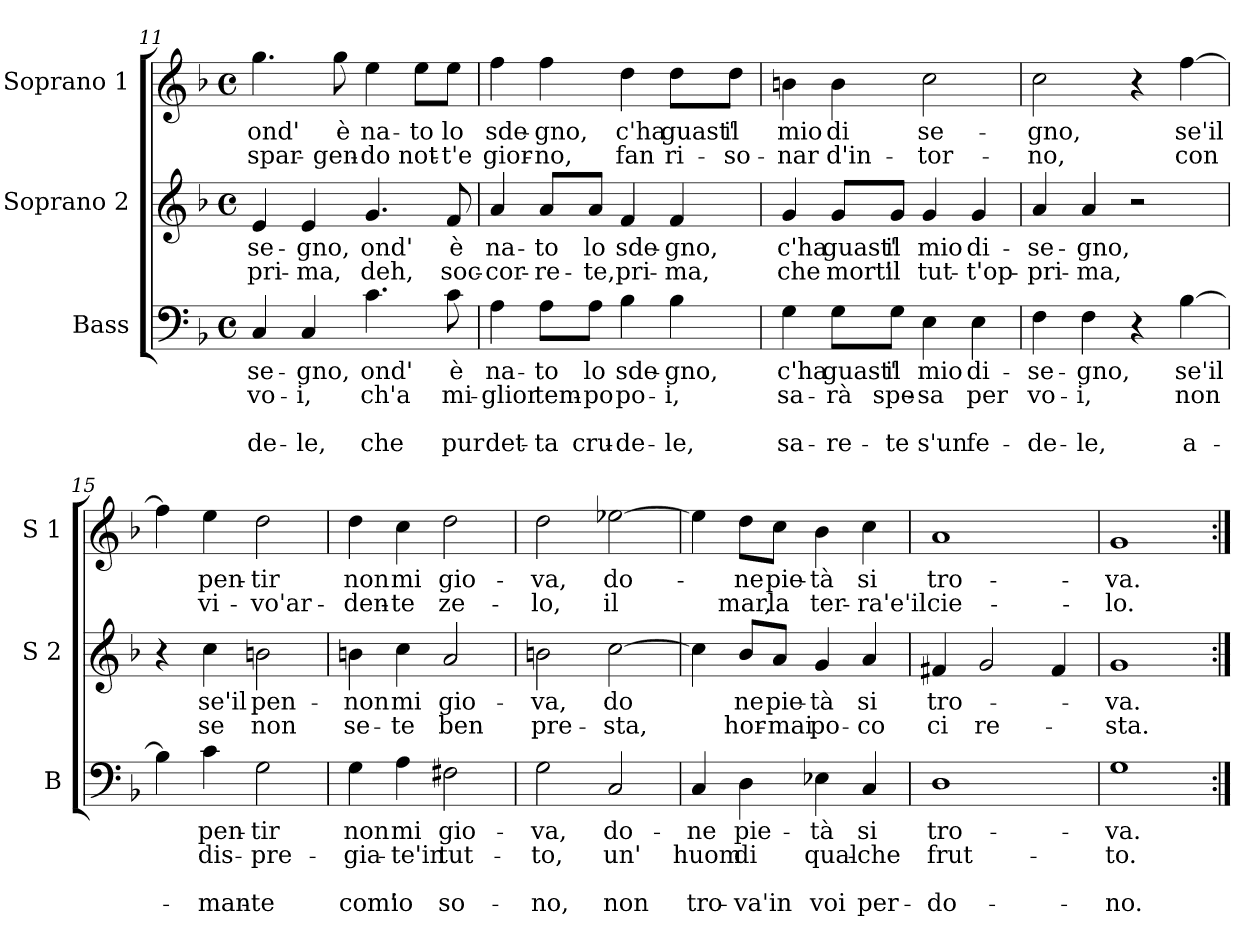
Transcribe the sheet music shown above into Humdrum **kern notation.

**kern	**text	**text	**text	**text	**kern	**text	**text	**kern	**text	**text
*part3	*part3	*part3	*part3	*part3	*part2	*part2	*part2	*part1	*part1	*part1
*staff3	*staff3	*staff3	*staff3	*staff3	*staff2	*staff2	*staff2	*staff1	*staff1	*staff1
*I"Bass	*	*	*	*	*I"Soprano 2	*	*	*I"Soprano 1	*	*
*I'B	*	*	*	*	*I'S 2	*	*	*I'S 1	*	*
!!LO:PB:g=z
*clefF4	*	*	*	*	*clefG2	*	*	*clefG2	*	*
*k[b-]	*	*	*	*	*k[b-]	*	*	*k[b-]	*	*
*F:	*	*	*	*	*F:	*	*	*F:	*	*
*M4/4	*	*	*	*	*M4/4	*	*	*M4/4	*	*
*met(c)	*	*	*	*	*met(c)	*	*	*met(c)	*	*
=11	=11	=11	=11	=11	=11	=11	=11	=11	=11	=11
!	!LO:LY:b	!LO:LY:b	!	!LO:LY:b	!	!LO:LY:b	!LO:LY:b	!	!LO:LY:b	!LO:LY:b
4C/	-se-	vo-	.	-de-	4e/	-se-	-pri-	4.gg\	ond'	spar-
!	!LO:LY:b	!LO:LY:b	!	!LO:LY:b	!	!LO:LY:b	!LO:LY:b	!	!	!
4C/	-gno,	-i,	.	-le,	4e/	-gno,	-ma,	.	.	.
!	!	!	!	!	!	!	!	!	!LO:LY:b	!LO:LY:b
.	.	.	.	.	.	.	.	8gg\	è	-gen-
!	!LO:LY:b	!LO:LY:b	!	!LO:LY:b	!	!LO:LY:b	!LO:LY:b	!	!LO:LY:b	!LO:LY:b
4.c\	ond'	ch'a	.	che	4.g/	ond'	deh,	4ee\	na-	-do
!	!	!	!	!	!	!	!	!	!LO:LY:b	!LO:LY:b
.	.	.	.	.	.	.	.	8ee\L	-to	not-
!	!LO:LY:b	!LO:LY:b	!	!LO:LY:b	!	!LO:LY:b	!LO:LY:b	!	!LO:LY:b	!LO:LY:b
8c\	è	mi-	.	pur	8f/	è	soc-	8ee\J	lo	-t'e
=12	=12	=12	=12	=12	=12	=12	=12	=12	=12	=12
!	!LO:LY:b	!LO:LY:b	!	!LO:LY:b	!	!LO:LY:b	!LO:LY:b	!	!LO:LY:b	!LO:LY:b
4A\	na-	-glior	.	det-	4a/	na-	-cor-	4ff\	sde-	gior-
!	!LO:LY:b	!LO:LY:b	!	!LO:LY:b	!	!LO:LY:b	!LO:LY:b	!	!LO:LY:b	!LO:LY:b
8A\L	-to	tem-	.	-ta	8a/L	-to	-re-	4ff\	-gno,	-no,
!	!LO:LY:b	!LO:LY:b	!	!LO:LY:b	!	!LO:LY:b	!LO:LY:b	!	!	!
8A\J	lo	-po	.	cru-	8a/J	lo	-te,	.	.	.
!	!LO:LY:b	!LO:LY:b	!	!LO:LY:b	!	!LO:LY:b	!LO:LY:b	!	!LO:LY:b	!LO:LY:b
4B-\	sde-	po-	.	-de-	4f/	sde-	pri-	4dd\	c'ha	fan
!	!LO:LY:b	!LO:LY:b	!	!LO:LY:b	!	!LO:LY:b	!LO:LY:b	!	!LO:LY:b	!LO:LY:b
4B-\	-gno,	-i,	.	-le,	4f/	-gno,	-ma,	8dd\L	guast'	ri-
!	!	!	!	!	!	!	!	!	!LO:LY:b	!LO:LY:b
.	.	.	.	.	.	.	.	8dd\J	il	-so-
=13	=13	=13	=13	=13	=13	=13	=13	=13	=13	=13
!	!LO:LY:b	!LO:LY:b	!	!LO:LY:b	!	!LO:LY:b	!LO:LY:b	!	!LO:LY:b	!LO:LY:b
4G\	c'ha	sa-	.	sa-	4g/	c'ha	che	4bn\	mio	-nar
!	!LO:LY:b	!LO:LY:b	!	!LO:LY:b	!	!LO:LY:b	!LO:LY:b	!	!LO:LY:b	!LO:LY:b
8G\L	guast'	-rà	.	-re-	8g/L	guast'	mort'	4b\	di	d'in-
!	!LO:LY:b	!LO:LY:b	!	!LO:LY:b	!	!LO:LY:b	!LO:LY:b	!	!	!
8G\J	il	spe-	.	-te	8g/J	il	il	.	.	.
!	!LO:LY:b	!LO:LY:b	!	!LO:LY:b	!	!LO:LY:b	!LO:LY:b	!	!LO:LY:b	!LO:LY:b
4E\	mio	-sa	.	s'un	4g/	mio	tut-	2cc\	se-	-tor-
!	!LO:LY:b	!LO:LY:b	!	!LO:LY:b	!	!LO:LY:b	!LO:LY:b	!	!	!
4E\	di-	per	.	fe-	4g/	di-	-t'op-	.	.	.
=14	=14	=14	=14	=14	=14	=14	=14	=14	=14	=14
!	!LO:LY:b	!LO:LY:b	!	!LO:LY:b	!	!LO:LY:b	!LO:LY:b	!	!LO:LY:b	!LO:LY:b
4F\	-se-	vo-	.	-de-	4a/	-se-	-pri-	2cc\	-gno,	-no,
!	!LO:LY:b	!LO:LY:b	!	!LO:LY:b	!	!LO:LY:b	!LO:LY:b	!	!	!
4F\	-gno,	-i,	.	-le,	4a/	-gno,	-ma,	.	.	.
4r	.	.	.	.	2r	.	.	4r	.	.
!	!LO:LY:b	!LO:LY:b	!	!LO:LY:b	!	!	!	!	!LO:LY:b	!LO:LY:b
[4B-\	se'il	non	.	a-	.	.	.	[4ff\	se'il	con
=15	=15	=15	=15	=15	=15	=15	=15	=15	=15	=15
4B-\]	.	.	.	.	4r	.	.	4ff\]	.	.
!	!LO:LY:b	!LO:LY:b	!	!LO:LY:b	!	!LO:LY:b	!LO:LY:b	!	!LO:LY:b	!LO:LY:b
4c\	pen-	dis-	.	-man-	4cc\	se'il	se	4ee\	pen-	vi-
!	!LO:LY:b	!LO:LY:b	!	!LO:LY:b	!	!LO:LY:b	!LO:LY:b	!	!LO:LY:b	!LO:LY:b
2G\	-tir	-pre-	.	-te	2bn\	pen-	non	2dd\	-tir	-vo'ar-
!!LO:LB:g=z
=16	=16	=16	=16	=16	=16	=16	=16	=16	=16	=16
!	!LO:LY:b	!LO:LY:b	!	!LO:LY:b	!	!LO:LY:b	!LO:LY:b	!	!LO:LY:b	!LO:LY:b
4G\	non	-gia-	.	com'	4bn\	-non	se-	4dd\	non	-den-
!	!LO:LY:b	!LO:LY:b	!	!LO:LY:b	!	!LO:LY:b	!LO:LY:b	!	!LO:LY:b	!LO:LY:b
4A\	mi	-te'in	.	io	4cc\	mi	-te	4cc\	mi	-te
!	!LO:LY:b	!LO:LY:b	!	!LO:LY:b	!	!LO:LY:b	!LO:LY:b	!	!LO:LY:b	!LO:LY:b
2F#X\	gio-	tut-	.	so-	2a/	gio-	ben	2dd\	gio-	ze-
=17	=17	=17	=17	=17	=17	=17	=17	=17	=17	=17
!	!LO:LY:b	!LO:LY:b	!	!LO:LY:b	!	!LO:LY:b	!LO:LY:b	!	!LO:LY:b	!LO:LY:b
2G\	-va,	-to,	.	-no,	2bn\	-va,	pre-	2dd\	-va,	-lo,
!	!LO:LY:b	!LO:LY:b	!	!LO:LY:b	!	!LO:LY:b	!LO:LY:b	!	!LO:LY:b	!LO:LY:b
2C/	do-	un'	.	non	[2cc\	do	-sta,	[2ee-X\	do-	il
=18	=18	=18	=18	=18	=18	=18	=18	=18	=18	=18
!	!LO:LY:b	!LO:LY:b	!	!LO:LY:b	!	!	!	!	!	!
4C/	-ne	huom	.	tro-	4cc\]	.	.	4ee-\]	.	.
!	!LO:LY:b	!LO:LY:b	!	!LO:LY:b	!	!LO:LY:b	!LO:LY:b	!	!LO:LY:b	!LO:LY:b
4D\	pie-	di	.	-va'in	8b-/L	ne	hor-	8dd\L	-ne	mar,
!	!	!	!	!	!	!LO:LY:b	!LO:LY:b	!	!LO:LY:b	!LO:LY:b
.	.	.	.	.	8a/J	pie-	-mai	8cc\J	pie-	la
!	!LO:LY:b	!LO:LY:b	!	!LO:LY:b	!	!LO:LY:b	!LO:LY:b	!	!LO:LY:b	!LO:LY:b
4E-X\	-tà	qual-	.	voi	4g/	-tà	po-	4b-\	-tà	ter-
!	!LO:LY:b	!LO:LY:b	!	!LO:LY:b	!	!LO:LY:b	!LO:LY:b	!	!LO:LY:b	!LO:LY:b
4C/	si	-che	.	per-	4a/	si	-co	4cc\	si	-ra'e'il
=19	=19	=19	=19	=19	=19	=19	=19	=19	=19	=19
!	!LO:LY:b	!LO:LY:b	!	!LO:LY:b	!	!LO:LY:b	!LO:LY:b	!	!LO:LY:b	!LO:LY:b
1D	tro-	frut-	.	-do-	4f#X/	tro-	ci	1a	tro-	cie-
!	!	!	!	!	!	!	!LO:LY:b	!	!	!
.	.	.	.	.	2g/	.	re-	.	.	.
.	.	.	.	.	4f#/	.	.	.	.	.
=20	=20	=20	=20	=20	=20	=20	=20	=20	=20	=20
!	!LO:LY:b	!LO:LY:b	!	!LO:LY:b	!	!LO:LY:b	!LO:LY:b	!	!LO:LY:b	!LO:LY:b
1G	-va.	-to.	.	-no.	1g	-va.	-sta.	1g	-va.	-lo.
=:|!	=:|!	=:|!	=:|!	=:|!	=:|!	=:|!	=:|!	=:|!	=:|!	=:|!
*-	*-	*-	*-	*-	*-	*-	*-	*-	*-	*-
